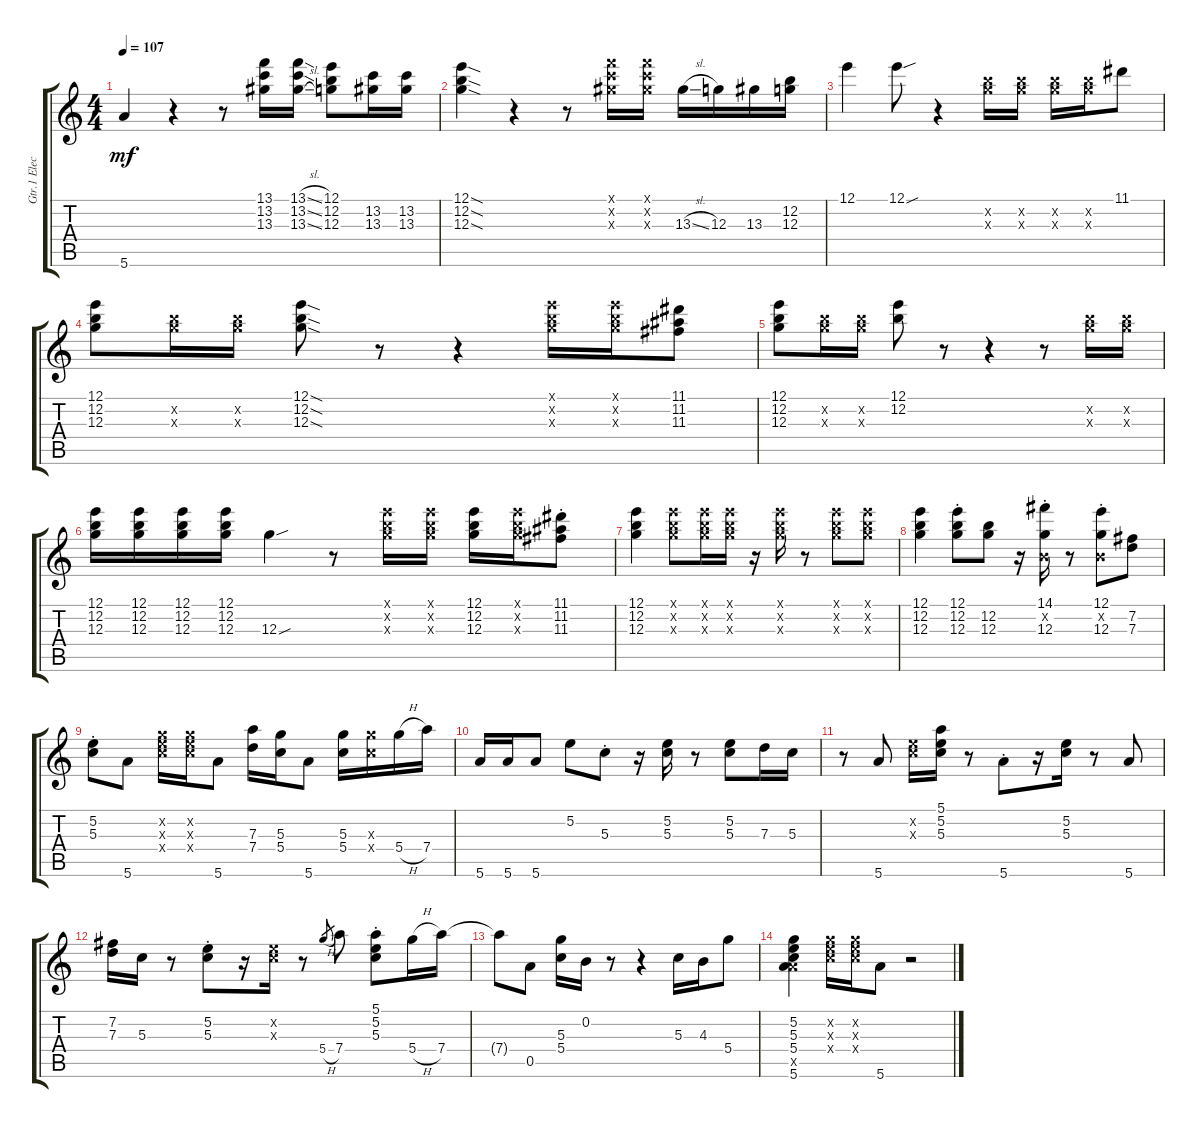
\track ("Gtr.1 Electric Gtr. (Clean)" "Gtr.1 Elec") {instrument electricguitarclean}
\staff {score tabs}
\tuning (E4 B3 G3 D4 A3 E3) {hide}
\ts (4 4)
\tempo 107
\clef g2
\ks c
5.6.4{dy mf} r.4 r.8 (13.1 13.2 13.3).16 (13.1{sl} 13.2{sl} 13.3{sl}).16 (12.1 12.2 12.3).8 (13.2 13.3).16 (13.2 13.3).16 |
(12.1{sod} 12.2{sod} 12.3{sod}).4 r.4 r.8 (13.1{x} 13.2{x} 13.3{x}).16 (13.1{x} 13.2{x} 13.3{x}).16 13.3{sl}.16 12.3.16 13.3.16 (12.2 12.3).16 |
12.1.4 12.1{sou}.8 r.4 (12.2{x} 12.3{x}).16 (12.2{x} 12.3{x}).16 (12.2{x} 12.3{x}).16 (12.2{x} 12.3{x}).16 11.1.8 |
(12.1 12.2 12.3).8 (12.2{x} 12.3{x}).16 (12.2{x} 12.3{x}).16 (12.1{sod} 12.2{sod} 12.3{sod}).8 r.8 r.4 (12.1{x} 12.2{x} 12.3{x}).16 (12.1{x} 12.2{x} 12.3{x}).16 (11.1 11.2 11.3).8 |
(12.1 12.2 12.3).8 (12.2{x} 12.3{x}).16 (12.2{x} 12.3{x}).16 (12.1 12.2).8 r.8 r.4 r.8 (12.2{x} 12.3{x}).16 (12.2{x} 12.3{x}).16 |
(12.1 12.2 12.3).16 (12.1 12.2 12.3).16 (12.1 12.2 12.3).16 (12.1 12.2 12.3).16 12.3{sou}.4 r.8 (12.1{x} 12.2{x} 12.3{x}).16 (12.1{x} 12.2{x} 12.3{x}).16 (12.1 12.2 12.3).16 (12.1{x} 12.2{x} 12.3{x}).16 (11.1{st} 11.2{st} 11.3{st}).8 |
(12.1 12.2 12.3).4 (12.1{x} 12.2{x} 12.3{x}).8 (12.1{x} 12.2{x} 12.3{x}).16 (12.1{x} 12.2{x} 12.3{x}).16 r.16 (12.1{x} 12.2{x} 12.3{x}).16 r.8 (12.1{x} 12.2{x} 12.3{x}).8 (12.1{x} 12.2{x} 12.3{x}).8 |
(12.1 12.2 12.3).4 (12.1{st} 12.2{st} 12.3{st}).8 (12.2 12.3).8 r.16 (14.1{st} 0.2{st x} 12.3{st}).16 r.8 (12.1{st} 0.2{st x} 12.3{st}).8 (7.2 7.3).8 |
(5.2{st} 5.3{st}).8 5.6.8 (5.2{x} 5.3{x} 5.4{x}).16 (5.2{x} 5.3{x} 5.4{x}).16 5.6.8 (7.3 7.4).16 (5.3 5.4).16 5.6.8 (5.3 5.4).16 (5.3{x} 5.4{x}).16 5.4{h}.16 7.4.16 |
5.6.16 5.6.16 5.6.8 5.2.8 5.3{st}.8 r.16 (5.2 5.3).16 r.8 (5.2 5.3).8 7.3.16 5.3.16 |
r.8 5.6.8 (5.2{x} 5.3{x}).16 (5.1 5.2 5.3).16 r.8 5.6{st}.8 r.16 (5.2 5.3).16 r.8 5.6.8 |
(7.2 7.3).16 5.3.16 r.8 (5.2{st} 5.3{st}).8 r.16 (5.2{x} 5.3{x}).16 r.8 5.4{h}.8{gr} 7.4.8 (5.1{st} 5.2{st} 5.3{st}).8 5.4{h}.16 7.4.16 |
7.4{t}.8 0.5.8 (5.3 5.4).16 0.2.16 r.8 r.4 5.3.16 4.3.16 5.4.8 |
(5.2 5.3 5.4 0.5{x} 5.6).4 (5.2{x} 5.3{x} 5.4{x}).16 (5.2{x} 5.3{x} 5.4{x}).16 5.6.8 r.2
